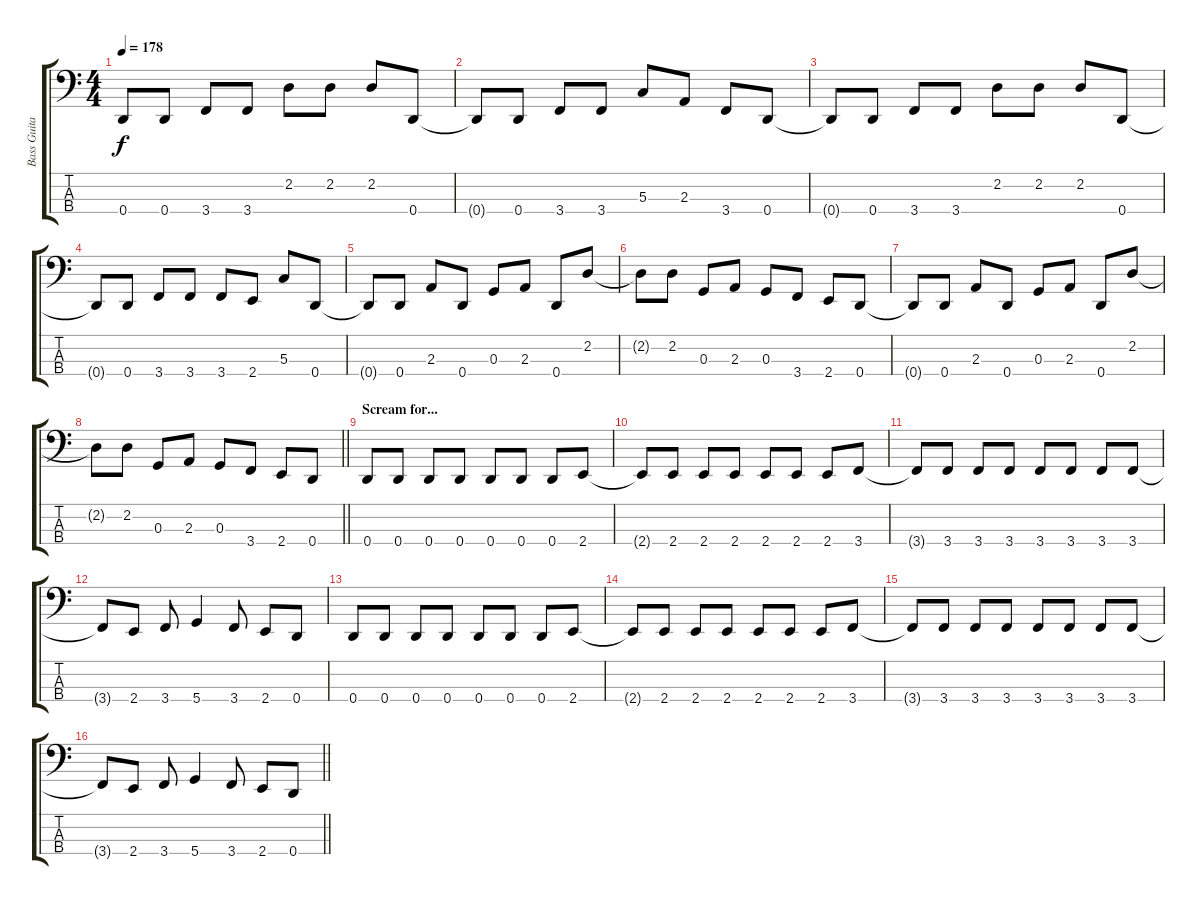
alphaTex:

\track ("Bass Guitar" "Bass Guita") {instrument electricbassfinger}
\staff {score tabs}
\tuning (F2 C2 G1 D1) {hide}
\ts (4 4)
\tempo 178
\clef f4
\ks c
0.4{t}.8{dy f} 0.4.8 3.4.8 3.4.8 2.2.8 2.2.8 2.2.8 0.4.8 |
0.4{t}.8 0.4.8 3.4.8 3.4.8 5.3.8 2.3.8 3.4.8 0.4.8 |
0.4{t}.8 0.4.8 3.4.8 3.4.8 2.2.8 2.2.8 2.2.8 0.4.8 |
0.4{t}.8 0.4.8 3.4.8 3.4.8 3.4.8 2.4.8 5.3.8 0.4.8 |
0.4{t}.8 0.4.8 2.3.8 0.4.8 0.3.8 2.3.8 0.4.8 2.2.8 |
2.2{t}.8 2.2.8 0.3.8 2.3.8 0.3.8 3.4.8 2.4.8 0.4.8 |
0.4{t}.8 0.4.8 2.3.8 0.4.8 0.3.8 2.3.8 0.4.8 2.2.8 |
\barLineRight lightlight
2.2{t}.8 2.2.8 0.3.8 2.3.8 0.3.8 3.4.8 2.4.8 0.4.8 |
\section ("" "Scream for...")
0.4.8 0.4.8 0.4.8 0.4.8 0.4.8 0.4.8 0.4.8 2.4.8 |
2.4{t}.8 2.4.8 2.4.8 2.4.8 2.4.8 2.4.8 2.4.8 3.4.8 |
3.4{t}.8 3.4.8 3.4.8 3.4.8 3.4.8 3.4.8 3.4.8 3.4.8 |
3.4{t}.8 2.4.8 3.4.8 5.4.4 3.4.8 2.4.8 0.4.8 |
0.4.8 0.4.8 0.4.8 0.4.8 0.4.8 0.4.8 0.4.8 2.4.8 |
2.4{t}.8 2.4.8 2.4.8 2.4.8 2.4.8 2.4.8 2.4.8 3.4.8 |
3.4{t}.8 3.4.8 3.4.8 3.4.8 3.4.8 3.4.8 3.4.8 3.4.8 |
\barLineRight lightlight
3.4{t}.8 2.4.8 3.4.8 5.4.4 3.4.8 2.4.8 0.4.8
